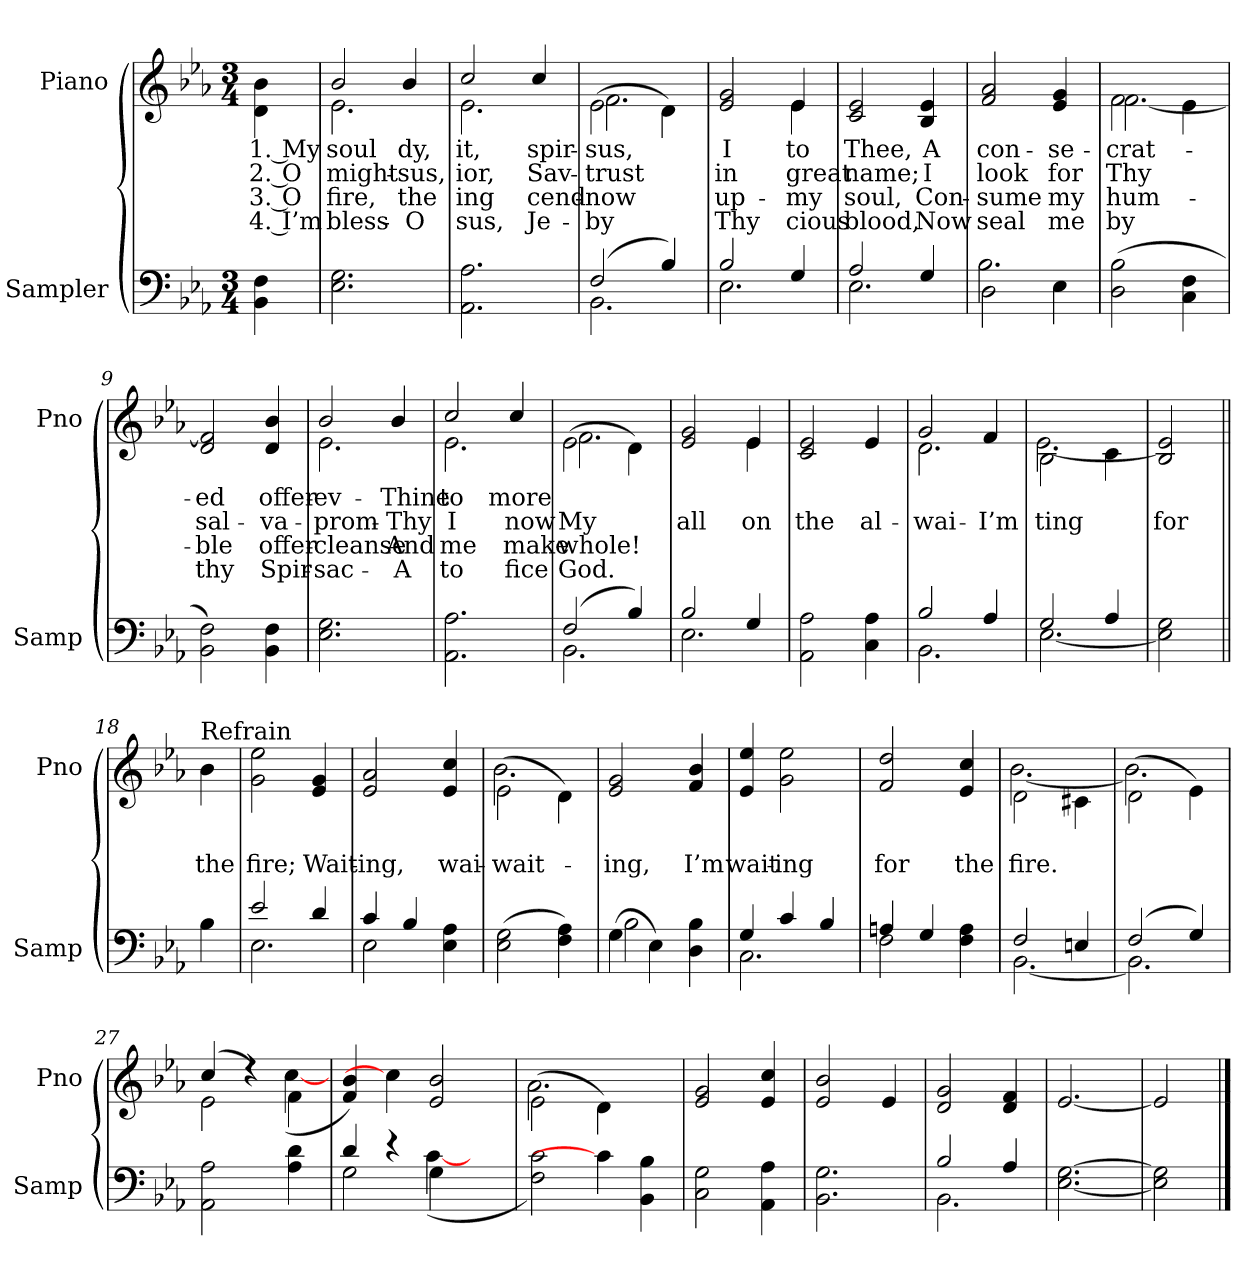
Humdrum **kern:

**kern	**kern	**text	**text	**text	**text
*part2	*part1	*part1	*part1	*part1	*part1
*staff2	*staff1	*staff1	*staff1	*staff1	*staff1
*I"Sampler	*I"Piano	*	*	*	*
*I'Samp	*I'Pno	*	*	*	*
*clefF4	*clefG2	*	*	*	*
*k[b-e-a-]	*k[b-e-a-]	*	*	*	*
*E-:	*E-:	*	*	*	*
*M3/4	*M3/4	*	*	*	*
=1	=1	=1	=1	=1	=1
4BB- 4F	4d\ 4b-\	1. My	2. O	3. O	4. I’m
=2	=2	=2	=2	=2	=2
*	*^	*	*	*	*
2.E- 2.G	2b-/	2.e-	soul	might-	fire,	bless-
.	4b-/	.	-dy,	-sus,	the	O
=3	=3	=3	=3	=3	=3	=3
2.AA- 2.A-	2cc/	2.e-	-it,	-ior,	-ing	-sus,
.	4cc/	.	spir-	Sav-	-cend-	Je-
=4	=4	=4	=4	=4	=4	=4
*^	*	*	*	*	*	*
(2F/	2.BB-	(2e-\	2.f	-sus,	trust	now	by
4B-/)	.	4d\)	.	.	.	.	.
=5	=5	=5	=5	=5	=5	=5	=5
2B-/	2.E-	2e- 2g	2ryy	I	in	up-	Thy
4G/	.	4e-/	4e-	to	great	my	-cious
*	*	*v	*v	*	*	*	*
=6	=6	=6	=6	=6	=6	=6
2A-/	2.E-	2c 2e-	Thee,	name;	soul,	blood,
4G/	.	4B- 4e-	A	I	Con-	Now
=7	=7	=7	=7	=7	=7	=7
2D\	2.B-	2f 2a-	con-	look	-sume	seal
4E-\	.	4e- 4g	-se-	for	my	me
*v	*v	*	*	*	*	*
=8	=8	=8	=8	=8	=8
*	*^	*	*	*	*
(2D 2B-	(2f\	[2.f)	-crat-	Thy	hum-	by
4C 4F	4e-\	.	.	.	.	.
*	*v	*v	*	*	*	*
=9	=9	=9	=9	=9	=9
2BB- 2F)	2d 2f]	-ed	sal-	-ble	thy
4BB- 4F	4d 4b-	offer-	-va-	offer-	Spir-
=10	=10	=10	=10	=10	=10
*	*^	*	*	*	*
2.E- 2.G	2b-/	2.e-	ev-	prom-	cleanse	sac-
.	4b-/	.	Thine	Thy	And	A
=11	=11	=11	=11	=11	=11	=11
2.AA- 2.A-	2cc/	2.e-	to	I	me	to
.	4cc/	.	-more	now	make	-fice
=12	=12	=12	=12	=12	=12	=12
*^	*	*	*	*	*	*
(2F/	2.BB-	(2e-\	2.f	.	My	whole!	God.
4B-/)	.	4d\)	.	.	.	.	.
=13	=13	=13	=13	=13	=13	=13	=13
2B-/	2.E-	2e- 2g	2ryy	.	all	.	.
4G/	.	4e-/	4e-	.	on	.	.
*v	*v	*	*	*	*	*	*
*	*v	*v	*	*	*	*
=14	=14	=14	=14	=14	=14
2AA- 2A-	2c 2e-	.	the	.	.
4C 4A-	4e-	.	al-	.	.
=15	=15	=15	=15	=15	=15
*^	*^	*	*	*	*
2B-/	2.BB-	2g/	2.d	.	wai-	.	.
4A-/	.	4f/	.	.	I’m	.	.
=16	=16	=16	=16	=16	=16	=16	=16
(2G/	[2.E-)	(2B-\	[2.e-)	.	-ting	.	.
4A-/	.	4c\	.	.	.	.	.
*v	*v	*	*	*	*	*	*
*	*v	*v	*	*	*	*
=17	=17	=17	=17	=17	=17
2E-] 2G	2B- 2e-]	.	for	.	.
=18||	=18||	=18||	=18||	=18||	=18||
!	!LO:TX:t=Refrain	!	!	!	!
4B-	4b-	.	the	.	.
=19	=19	=19	=19	=19	=19
*^	*	*	*	*	*
2e-/	2.E-	2g 2ee-	.	fire;	.	.
4d/	.	4e- 4g	.	Wait-	.	.
=20	=20	=20	=20	=20	=20	=20
4c/	2E-	2e- 2a-	.	-ing,	.	.
4B-/	.	.	.	.	.	.
4E- 4A-	4ryy	4e- 4cc	.	wai-	.	.
*v	*v	*	*	*	*	*
=21	=21	=21	=21	=21	=21
*	*^	*	*	*	*
(2E- 2G	(2e-\	2.b-	.	wait-	.	.
4F 4A-)	4d\)	.	.	.	.	.
*	*v	*v	*	*	*	*
=22	=22	=22	=22	=22	=22
*^	*	*	*	*	*
(4G\	2B-	2e- 2g	.	-ing,	.	.
4E-\)	.	.	.	.	.	.
4D 4B-	4ryy	4f 4b-	.	I’m	.	.
=23	=23	=23	=23	=23	=23	=23
4G/	2.C	4e- 4ee-	.	wait-	.	.
4c/	.	2g 2ee-	.	-ing	.	.
4B-/	.	.	.	.	.	.
=24	=24	=24	=24	=24	=24	=24
4An/	2F	2f 2dd	.	for	.	.
4G/	.	.	.	.	.	.
4F 4A	4ryy	4e- 4cc	.	the	.	.
=25	=25	=25	=25	=25	=25	=25
*	*	*^	*	*	*	*
(2F/	[2.BB-)	(2d\	[2.b-)	.	fire.	.	.
4En/	.	4c#X\	.	.	.	.	.
=26	=26	=26	=26	=26	=26	=26	=26
(2F/	2.BB-]	(2d\	2.b-]	.	.	.	.
4G/)	.	4e-\)	.	.	.	.	.
*v	*v	*	*	*	*	*	*
=27	=27	=27	=27	=27	=27	=27
2AA- 2A-	(4cc/	2e-	.	.	.	.
.	4r)	.	.	.	.	.
4A- 4d	4f\	([4cc	.	.	.	.
*	*v	*v	*	*	*	*
=28	=28	=28	=28	=28	=28
*^	*	*	*	*	*
4d/	2G	4f 4b-)	.	.	.	.
4r	.	4cc]	.	.	.	.
4G\	([4c	2e- 2b-	.	.	.	.
4ryy	4ryy	.	.	.	.	.
*v	*v	*	*	*	*	*
=29	=29	=29	=29	=29	=29
*	*^	*	*	*	*
2F 2c)	(2e-\	2.a-	.	.	.	.
4c]	4d\)	.	.	.	.	.
4BB- 4B-	4ryy	4ryy	.	.	.	.
*	*v	*v	*	*	*	*
=30	=30	=30	=30	=30	=30
2C 2G	2e- 2g	.	.	.	.
4AA- 4A-	4e- 4cc	.	.	.	.
=31	=31	=31	=31	=31	=31
2.BB- 2.G	2e- 2b-	.	.	.	.
.	4e-	.	.	.	.
=32	=32	=32	=32	=32	=32
*^	*	*	*	*	*
2B-/	2.BB-	2d 2g	.	.	.	.
4A-/	.	4d 4f	.	.	.	.
*v	*v	*	*	*	*	*
=33	=33	=33	=33	=33	=33
[2.E- [2.G	[2.e-	.	.	.	.
=34	=34	=34	=34	=34	=34
2E-] 2G]	2e-]	.	.	.	.
==	==	==	==	==	==
*-	*-	*-	*-	*-	*-
